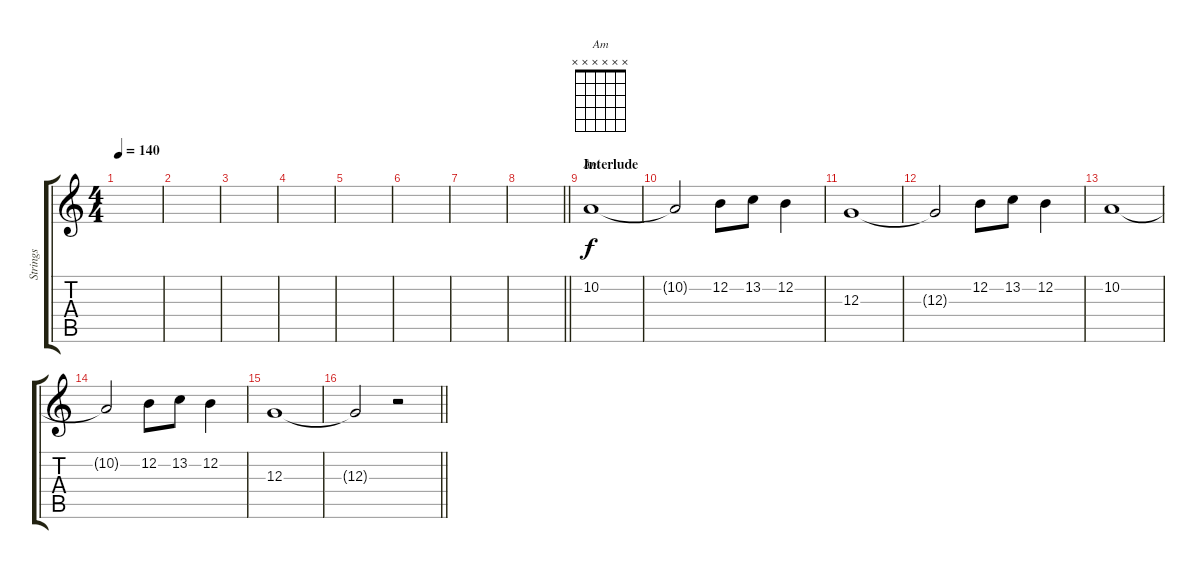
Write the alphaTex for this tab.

\track ("Strings" "Strings") {instrument viola}
\staff {score tabs}
\tuning (E4 B3 G3 D3 A2 E2) {hide}
\chord ("Am" x x x x x x)
\ts (4 4)
\tempo 140
\clef g2
\ks c
|
|
|
|
|
|
|
\barLineRight lightlight
|
\section ("" "Interlude")
10.2.1{ch "Am"} |
10.2{t}.2 12.2.8 13.2.8 12.2.4 |
12.3.1 |
12.3{t}.2 12.2.8 13.2.8 12.2.4 |
10.2.1 |
10.2{t}.2 12.2.8 13.2.8 12.2.4 |
12.3.1 |
\barLineRight lightlight
12.3{t}.2 r.2
